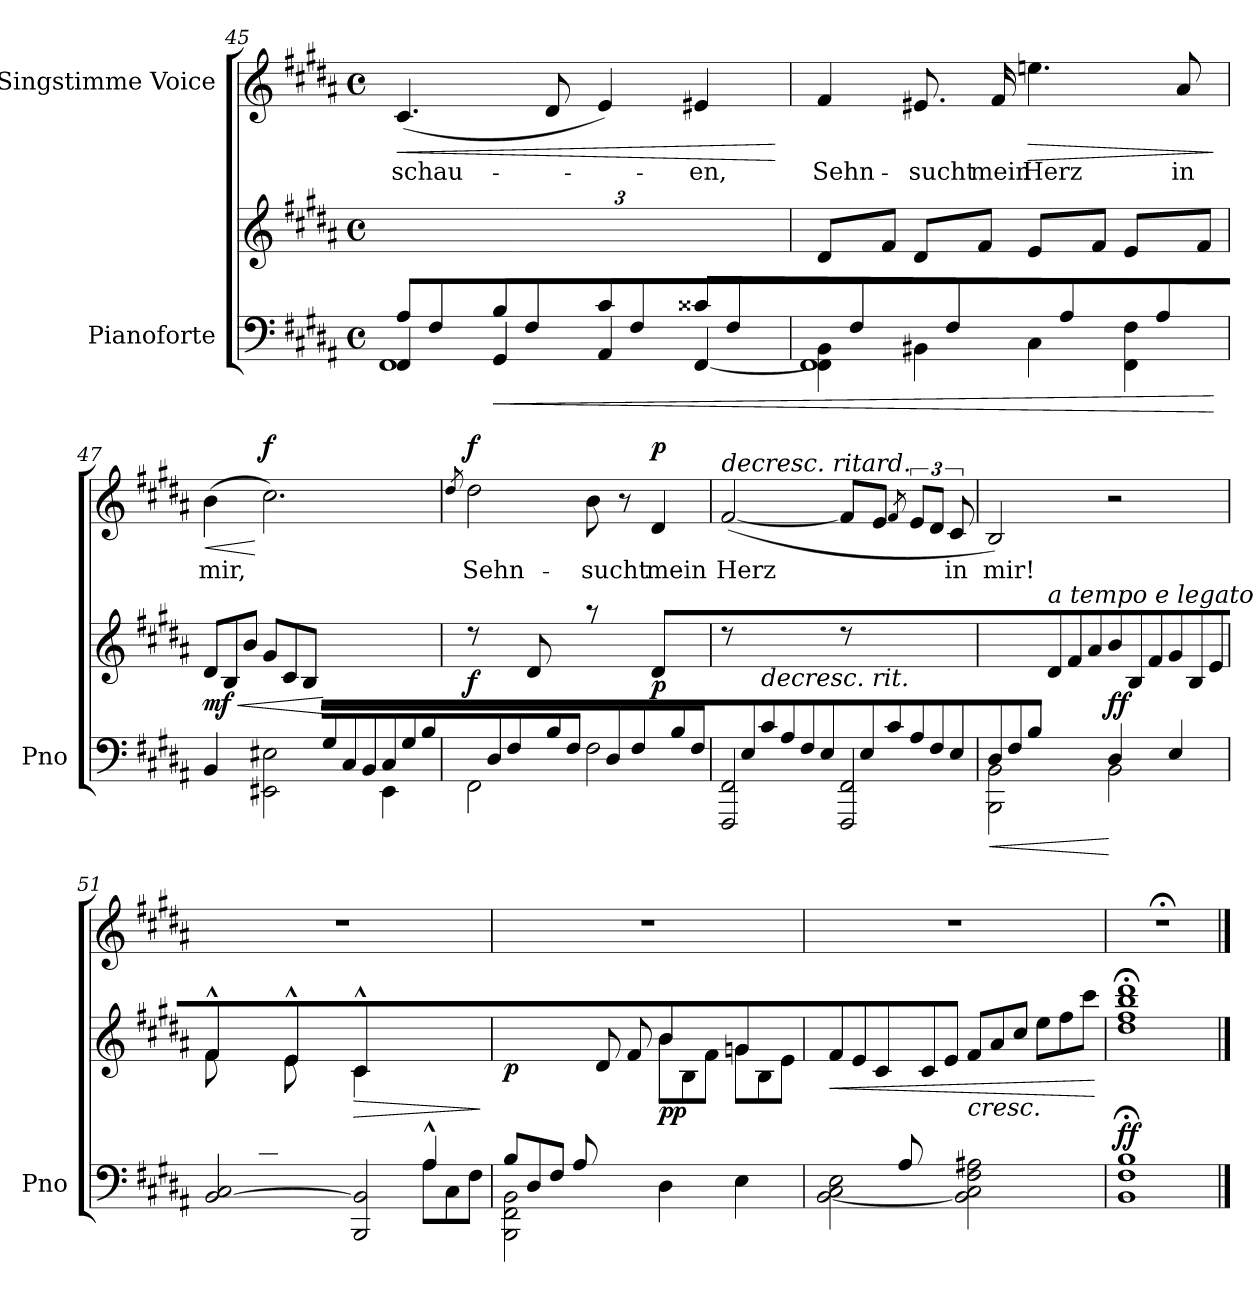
**kern	**kern	**dynam	**kern	**text	**dynam
*part2	*part2	*part2	*part1	*part1	*part1
*staff3	*staff2	*staff2/3	*staff1	*staff1	*staff1
*I"Pianoforte	*	*	*I"Singstimme  Voice	*	*
*I'Pno	*	*	*	*	*
*clefF4	*clefG2	*	*clefG2	*	*
*k[f#c#g#d#a#]	*k[f#c#g#d#a#]	*	*k[f#c#g#d#a#]	*	*
*M4/4	*M4/4	*	*M4/4	*	*
*met(c)	*met(c)	*	*met(c)	*	*
*Xtuplet	*	*	*	*	*
=45	=45	=45	=45	=45	=45
*^	*	*	*	*	*
*	*^	*	*	*	*	*
!	!	!	!	!	!	!LO:LY:b	!LO:HP:b
(>12A#/L	4FF#/	1FF#	6ryy	.	(<4.c#/	schau-	<
12F#/	.	.	.	.	.	.	.
12ryy	.	.	12f#/J	.	.	.	.
!	!	!	!	!LO:HP:b=2	!	!	!
12B/L	4GG#/	.	6ryy	<	.	.	.
12F#/	.	.	.	.	.	.	.
.	.	.	.	.	8d#/	.	.
12ryy	.	.	12f#/J	.	.	.	.
12c#/L	4AA#/	.	6ryy	.	4e/)	.	.
12F#/	.	.	.	.	.	.	.
12ryy	.	.	12f#/J	.	.	.	.
!	!	!	!	!	!	!LO:LY:b	!
12c##X/L	[4FF#/	.	6ryy	.	4e#X/	-en,	.
12F#/	.	.	.	.	.	.	.
12ryy	.	.	12f#/J)	.	.	.	.
*v	*v	*v	*	*	*	*	*
.	.	.	.	.	[
!!LO:LB:g=z
=46	=46	=46	=46	=46	=46
*^	*	*	*	*	*
*	*^	*	*	*	*	*
*	*	*	*Xtuplet	*	*	*	*
!	!	!	!	!	!	!LO:LY:b	!
12ryy	4FF#\] 4BB\	1FF#	12d#/L	.	4f#/	Sehn-	.
12F#/	.	.	12ryy	.	.	.	.
6ryy	.	.	12f#/J	.	.	.	.
!	!	!	!	!	!	!LO:LY:b	!
.	4BB#X\	.	12d#/L	.	8.e#X/	-sucht	.
12F#/	.	.	12ryy	.	.	.	.
6ryy	.	.	12f#/J	.	.	.	.
!	!	!	!	!	!	!LO:LY:b	!
.	.	.	.	.	16f#/	mein	.
!	!	!	!	!	!	!LO:LY:b	!LO:HP:b
.	4C#\	.	12e/L	.	4.een\	Herz	>
12A#/	.	.	12ryy	.	.	.	.
6ryy	.	.	12f#/J	.	.	.	.
.	4FF#\ 4F#\	.	12e/L	.	.	.	.
12A#/	.	.	12ryy	.	.	.	.
!	!	!	!	!	!	!LO:LY:b	!
.	.	.	.	.	8a#/	in	.
12ryy	.	.	12f#/J	.	.	.	.
*v	*v	*v	*	*	*	*	*
.	.	[	.	.	]
=47	=47	=47	=47	=47	=47
*^	*	*	*	*	*
!	!	!	!LO:HP:b	!	!LO:LY:b	!LO:HP:b
!	!	!	!LO:DY:n=1:b	!	!	!
2ryy	4BB/	12d#/L	< mf	(>4b\	mir,	<
.	.	12B/	.	.	.	.
.	.	12b/J	.	.	.	.
!	!	!	!	!	!	!LO:DY:n=1:a
.	2EE#X\ 2E#X\	12g#/L	.	2.cc#\)	.	[ f
.	.	12c#/	.	.	.	.
.	.	12B/J	.	.	.	.
12G#/L	.	2ryy	[	.	.	.
12C#/	.	.	.	.	.	.
12BB/J	.	.	.	.	.	.
12C#/L	4EE#\	.	.	.	.	.
12G#/	.	.	.	.	.	.
12B/J	.	.	.	.	.	.
=48	=48	=48	=48	=48	=48	=48
.	.	.	.	8qdd#/	.	.
!	!	!	!LO:DY:b	!	!LO:LY:b	!LO:DY:a
12ryy	2FF#\	12rdd	f	2dd#\	Sehn-	f
12D#/L	.	6ryy	.	.	.	.
12F#/J	.	.	.	.	.	.
12ryy	.	12d#/L	.	.	.	.
12B/	.	6ryy	.	.	.	.
12F#/J	.	.	.	.	.	.
!	!	!	!	!	!LO:LY:b	!
12ryy	2F#\	12raa	.	8b\	-sucht	.
12D#/L	.	6ryy	.	.	.	.
.	.	.	.	8r	.	.
12F#/J	.	.	.	.	.	.
!	!	!	!LO:DY:b	!	!LO:LY:b	!LO:DY:a
12ryy	.	12d#/L	p	4d#/	mein	p
12B/	.	6ryy	.	.	.	.
12F#/J	.	.	.	.	.	.
=49	=49	=49	=49	=49	=49	=49
*	*	*	*	*MM116	*	*
!	!	!	!	!LO:TX:a:i:t=decresc. ritard.	!	!
!	!	!	!	!	!LO:LY:b	!
12ryy	2FFF#/ 2FF#/	12rdd	.	(<[2f#/	Herz	.
12E/L	.	12ryy	.	.	.	.
!	!	!LO:TX:b:i:t=decresc. rit.	!	!	!	!
12c#/J	.	3ryy	.	.	.	.
12A#/L	.	.	.	.	.	.
12F#/	.	.	.	.	.	.
12E/J	.	.	.	.	.	.
*	*	*	*	*MM110	*	*
12ryy	2FFF#/ 2FF#/	12rdd	.	8f#/L]	.	.
12E/L	.	12%5ryy	.	.	.	.
.	.	.	.	8e/J	.	.
12c#/J	.	.	.	.	.	.
.	.	.	.	8qf#/	.	.
12A#/L	.	.	.	12e/L	.	.
12F#/	.	.	.	12d#/J	.	.
!	!	!	!	!	!LO:LY:b	!
12E/J	.	.	.	12c#/	in	.
*v	*v	*	*	*	*	*
!!LO:LB:g=z
=50	=50	=50	=50	=50	=50
*	*	*	*MM116	*	*
!	!	!LO:HP:b=2	!	!LO:LY:b	!
*^	*^	*	*	*	*
*	*^	*	*	*	*	*	*
12D#/L	2BBB\ 2BB\	2ryy	4ryy	2ryy	<	2B/)	mir!	.
12F#/	.	.	.	.	.	.	.	.
12B/J	.	.	.	.	.	.	.	.
!	!	!	!LO:TX:a:i:t=a   tempo   e   legato	!	!	!	!	!
2.ryy	.	.	12d#/L	.	.	.	.	.
.	.	.	12f#/	.	.	.	.	.
.	.	.	12a#/J	.	.	.	.	.
!	!	!	!	!	!LO:DY:n=1:b	!	!	!
.	4D#/	2BB\	12b/L	2ryy	[ ff	2r	.	.
.	.	.	12B/	.	.	.	.	.
.	.	.	12f#/J	.	.	.	.	.
.	4E/	.	12g#/L	.	.	.	.	.
.	.	.	12B/	.	.	.	.	.
.	.	.	12e/J	.	.	.	.	.
=51	=51	=51	=51	=51	=51	=51	=51	=51
2.ryy	12ryy	[2BB/ 2C#/	4f#^^/	12f#\L	.	1r	.	.
.	12A#/	.	.	6ryy	.	.	.	.
.	12c#/J	.	.	.	.	.	.	.
.	12ryy	.	4e^^/	12e\L	.	.	.	.
.	12F#/	.	.	6ryy	.	.	.	.
.	12A#/J	.	.	.	.	.	.	.
!	!	!	!	!	!LO:HP:b	!	!	!
.	12ryy	2BBB/ 2BB/]	4c#^^/	12c#\L	>	.	.	.
.	12E/	.	.	4ryy	.	.	.	.
.	12F#/J	.	.	.	.	.	.	.
4A#^^/	12A#\L	.	4ryy	.	.	.	.	.
.	12C#\	.	.	6ryy	.	.	.	.
.	12F#\J	.	.	.	.	.	.	.
*v	*v	*v	*	*	*	*	*	*
*	*v	*v	*	*	*	*
.	.	]	.	.	.
=52	=52	=52	=52	=52	=52
*^	*^	*	*	*	*
!	!	!	!	!LO:DY:b	!	!	!
12B/L	2BBB\ 2FF#\ 2BB\	2rgyy	3ryy	p	1r	.	.
12D#/	.	.	.	.	.	.	.
12F#/J	.	.	.	.	.	.	.
12A#/L	.	.	.	.	.	.	.
3%2ryy	.	.	12d#/	.	.	.	.
.	.	.	12f#/J	.	.	.	.
!	!	!	!	!LO:DY:b	!	!	!
.	4D#\	4b/	12b\L	pp	.	.	.
.	.	.	12B\	.	.	.	.
.	.	.	12f#\J	.	.	.	.
.	4E\	4gn/	12g\L	.	.	.	.
.	.	.	12B\	.	.	.	.
.	.	.	12e\J	.	.	.	.
*	*	*v	*v	*	*	*	*
=53	=53	=53	=53	=53	=53	=53
*	*	*	*	*MM115	*	*
*	*	*^	*	*	*	*
!	!	!	!	!LO:HP:b	!	!	!
*	*	*	*	*	*^	*	*
*	*	*v	*v	*	*	*^	*	*
4ryy	[2BB\ 2C#\ 2E\	12f#/L	<	1r	2ryy	2.ryy	.	.
.	.	12e/	.	.	.	.	.	.
.	.	12c#/J	.	.	.	.	.	.
12A#/L	.	12ryy	.	.	.	.	.	.
3%2ryy	.	12c#/	.	.	.	.	.	.
.	.	12e/J	.	.	.	.	.	.
*	*	*	*	*MM112	*	*	*	*
!	!	!LO:TX:b:i:t=cresc.	!	!	!	!	!	!
.	2BB\] 2C#\ 2F#\ 2A#X\	12f#/L	.	.	2ryy	.	.	.
.	.	12a#/	.	.	.	.	.	.
.	.	12cc#/J	.	.	.	.	.	.
*	*	*	*	*MM104	*	*	*	*
.	.	12ee\L	.	.	.	4ryy	.	.
.	.	12ff#\	.	.	.	.	.	.
.	.	12ccc#\J	.	.	.	.	.	.
*v	*v	*	*	*	*	*	*	*
.	.	[	.	.	.	.	.
=54	=54	=54	=54	=54	=54	=54	=54
!	!	!LO:DY:a=2	!	!	!	!	!
*	*	*	*v	*v	*v	*	*
1BB;< 1F#;< 1B;<	1dd#;< 1ff#;< 1bb;< 1ddd#;<	ff	1r;<	.	.
==	==	==	==	==	==
*-	*-	*-	*-	*-	*-
